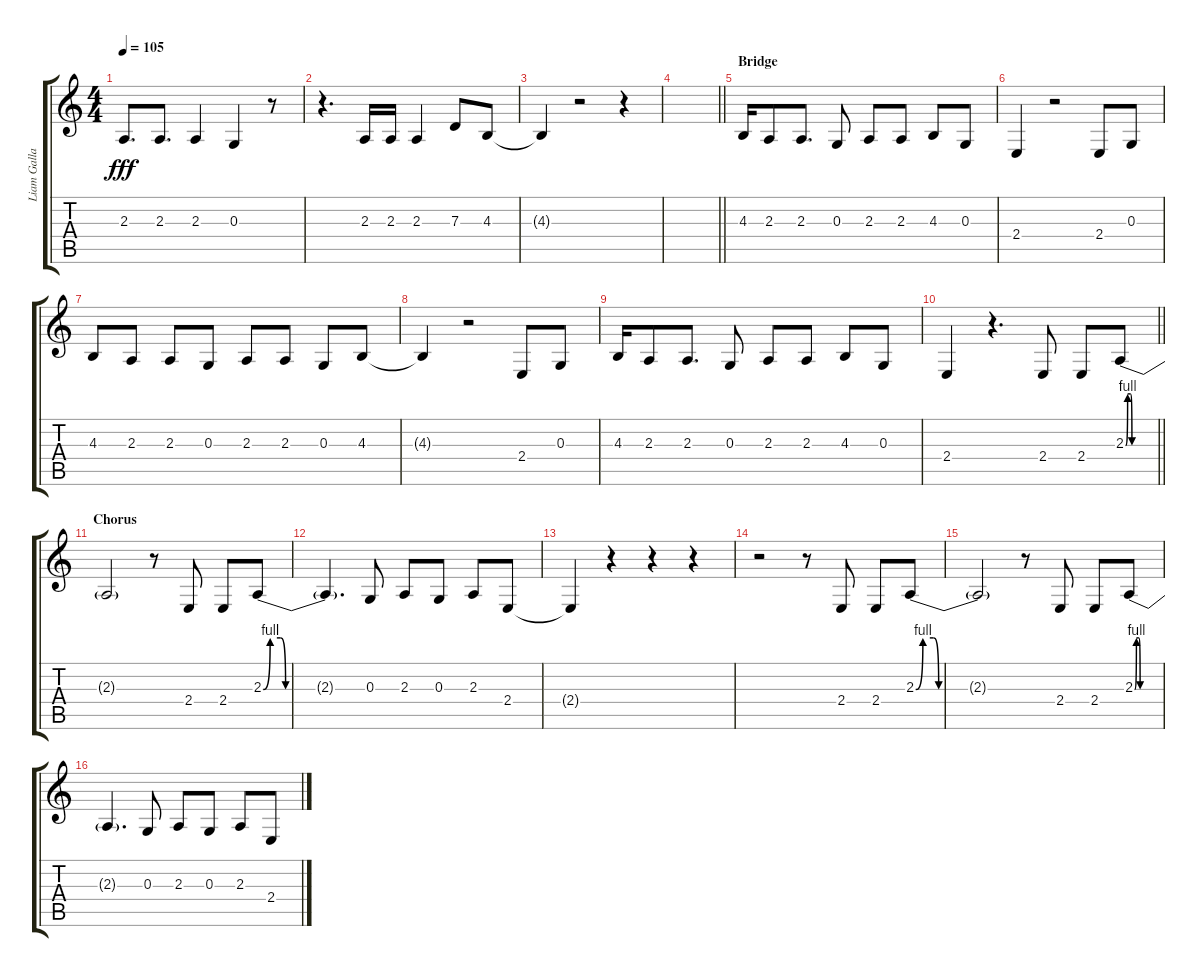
\track ("Liam Gallagher" "Liam Galla") {instrument altosax}
\staff {score tabs}
\tuning (E4 B3 G3 D3 A2 E2) {hide}
\ts (4 4)
\tempo 105
\clef g2
\ks c
2.3.8{d dy fff} 2.3.8{d} 2.3.4 0.3.4 r.8 |
r.4{d} 2.3.16 2.3.16 2.3.4 7.3.8 4.3.8 |
4.3{t}.4 r.2 r.4 |
\barLineRight lightlight
|
\section ("" "Bridge")
4.3.16 2.3.8 2.3.8{d} 0.3.8 2.3.8 2.3.8 4.3.8 0.3.8 |
2.4.4 r.2 2.4.8 0.3.8 |
4.3.8 2.3.8 2.3.8 0.3.8 2.3.8 2.3.8 0.3.8 4.3.8 |
4.3{t}.4 r.2 2.4.8 0.3.8 |
4.3.16 2.3.8 2.3.8{d} 0.3.8 2.3.8 2.3.8 4.3.8 0.3.8 |
\barLineRight lightlight
2.4.4 r.4{d} 2.4.8 2.4.8 2.3{be (custom 0 0 4 4 10 4 13 0 19 0 30 0 60 0)}.8 |
\section ("" "Chorus")
2.3{t}.2 r.8 2.4.8 2.4.8 2.3{be (custom 0 0 4 4 10 4 13 0 19 0 30 0 60 0)}.8 |
2.3{t}.4{d} 0.3.8 2.3.8 0.3.8 2.3.8 2.4.8 |
2.4{t}.4 r.4 r.4 r.4 |
r.2 r.8 2.4.8 2.4.8 2.3{be (custom 0 0 4 4 10 4 13 0 19 0 30 0 60 0)}.8 |
2.3{t}.2 r.8 2.4.8 2.4.8 2.3{be (custom 0 0 4 4 10 4 13 0 19 0 30 0 60 0)}.8 |
2.3{t}.4{d} 0.3.8 2.3.8 0.3.8 2.3.8 2.4.8
